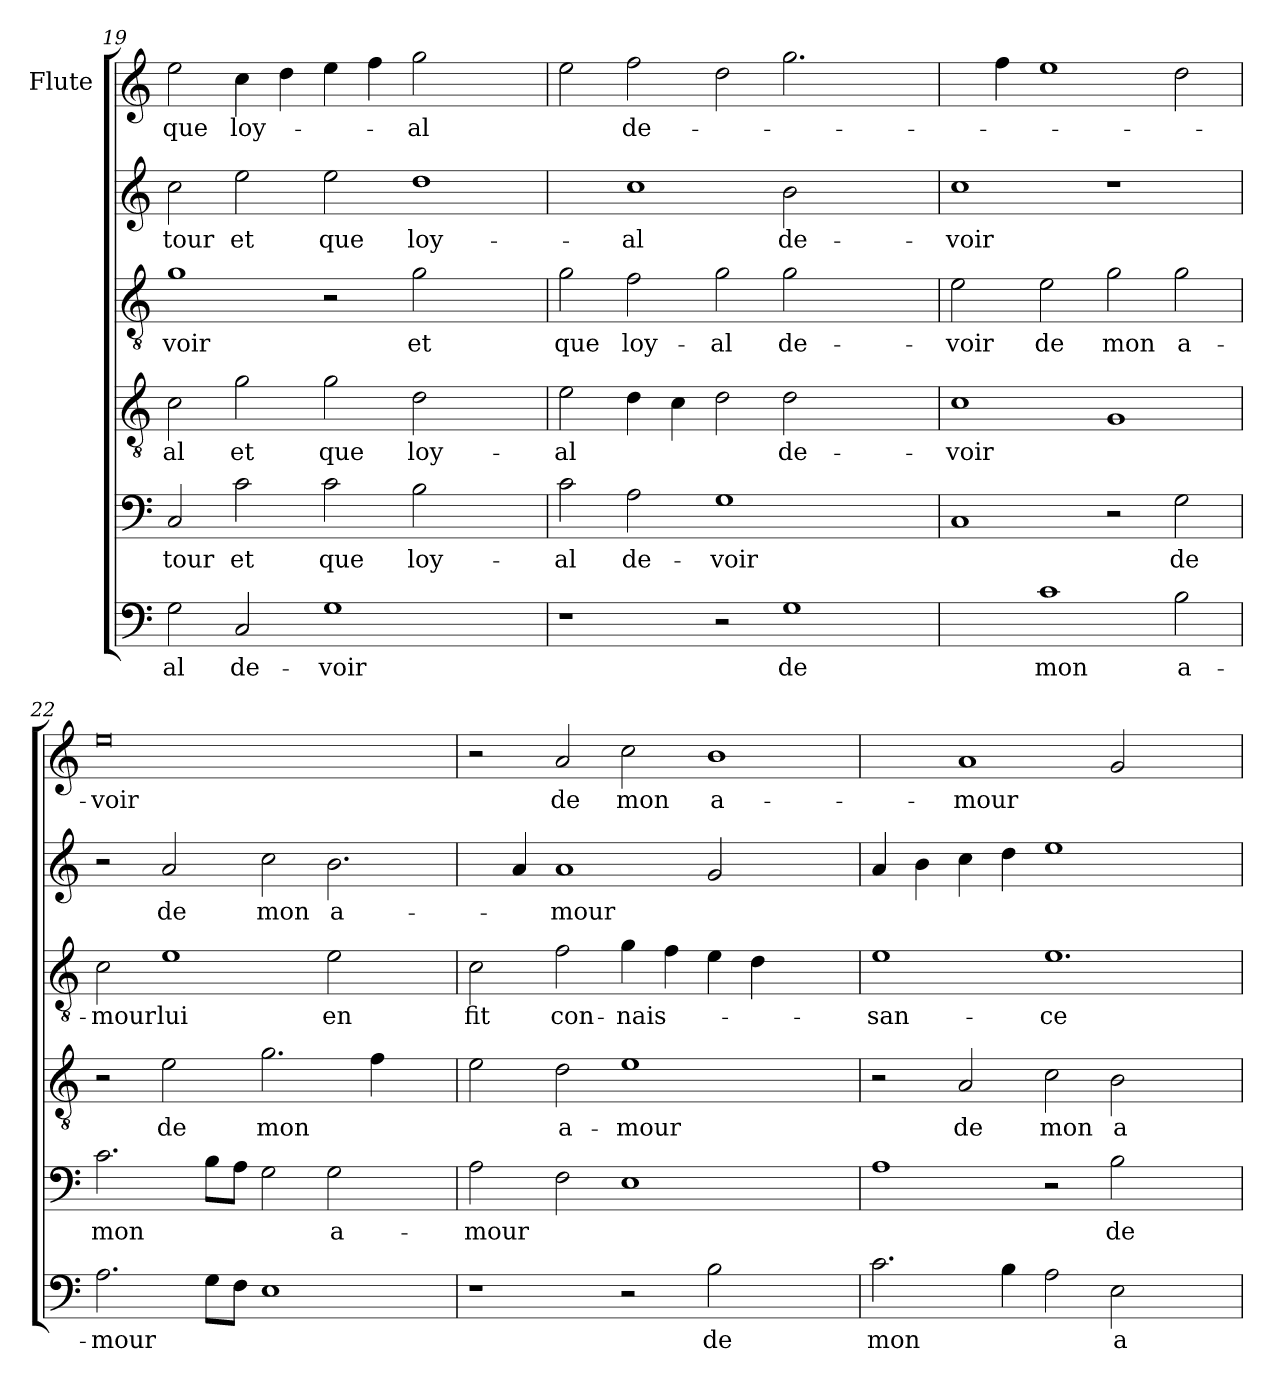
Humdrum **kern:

**kern	**text	**kern	**text	**kern	**text	**kern	**text	**kern	**text	**kern	**text
*part6	*part6	*part5	*part5	*part4	*part4	*part3	*part3	*part2	*part2	*part1	*part1
*staff6	*staff6	*staff5	*staff5	*staff4	*staff4	*staff3	*staff3	*staff2	*staff2	*staff1	*staff1
*	*	*	*	*	*	*	*	*	*	*I"Flute	*
*clefF4	*	*clefF4	*	*clefGv2	*	*clefGv2	*	*clefG2	*	*clefG2	*
*k[]	*	*k[]	*	*k[]	*	*k[]	*	*k[]	*	*k[]	*
*C:	*	*C:	*	*C:	*	*C:	*	*C:	*	*C:	*
=19	=19	=19	=19	=19	=19	=19	=19	=19	=19	=19	=19
!	!LO:LY:b	!	!LO:LY:b	!	!LO:LY:b	!	!LO:LY:b	!	!LO:LY:b	!	!LO:LY:b
2G\	-al	2C/	-tour	2c\	-al	1g	-voir	2cc\	-tour	2ee\	que
!	!LO:LY:b	!	!LO:LY:b	!	!LO:LY:b	!	!	!	!LO:LY:b	!	!LO:LY:b
2C/	de-	2c\	et	2g\	et	.	.	2ee\	et	4cc\	loy-
.	.	.	.	.	.	.	.	.	.	4dd\	.
!	!LO:LY:b	!	!LO:LY:b	!	!LO:LY:b	!	!	!	!LO:LY:b	!	!
1G	-voir	2c\	que	2g\	que	2r	.	2ee\	que	4ee\	.
.	.	.	.	.	.	.	.	.	.	4ff\	.
!	!	!	!LO:LY:b	!	!LO:LY:b	!	!LO:LY:b	!	!LO:LY:b	!	!LO:LY:b
.	.	2B\	loy-	2d\	loy-	2g\	et	1dd	loy-	2gg\	-al
2ryy	.	2ryy	.	2ryy	.	2ryy	.	.	.	2ryy	.
=20	=20	=20	=20	=20	=20	=20	=20	=20	=20	=20	=20
!	!	!	!LO:LY:b	!	!LO:LY:b	!	!LO:LY:b	!	!	!	!
1r	.	2c\	-al	2e\	-al	2g\	que	2dd\yy	.	2ee\	.
!	!	!	!LO:LY:b	!	!	!	!LO:LY:b	!	!LO:LY:b	!	!LO:LY:b
.	.	2A\	de-	4d\	.	2f\	loy-	1cc	-al	2ff\	de-
.	.	.	.	4c\	.	.	.	.	.	.	.
!	!	!	!LO:LY:b	!	!	!	!LO:LY:b	!	!	!	!
2r	.	1G	-voir	2d\	.	2g\	-al	.	.	2dd\	.
!	!LO:LY:b	!	!	!	!LO:LY:b	!	!LO:LY:b	!	!LO:LY:b	!	!
1G	de	.	.	2d\	de-	2g\	de-	2b\	de-	2.gg\	.
.	.	2ryy	.	2ryy	.	2ryy	.	2ryy	.	.	.
.	.	.	.	.	.	.	.	.	.	4ryy	.
!!LO:LB:g=z
=21	=21	=21	=21	=21	=21	=21	=21	=21	=21	=21	=21
!	!	!	!	!	!LO:LY:b	!	!LO:LY:b	!	!LO:LY:b	!	!
2G\yy	.	1C	.	1c	-voir	2e\	-voir	1cc	-voir	4gg\yy	.
.	.	.	.	.	.	.	.	.	.	4ff\	.
!	!LO:LY:b	!	!	!	!	!	!LO:LY:b	!	!	!	!
1c	mon	.	.	.	.	2e\	de	.	.	1ee	.
!	!	!	!	!	!	!	!LO:LY:b	!	!	!	!
.	.	2r	.	1G	.	2g\	mon	1r	.	.	.
!	!LO:LY:b	!	!LO:LY:b	!	!	!	!LO:LY:b	!	!	!	!
2B\	a-	2G\	de	.	.	2g\	a-	.	.	2dd\	.
=22	=22	=22	=22	=22	=22	=22	=22	=22	=22	=22	=22
!	!LO:LY:b	!	!LO:LY:b	!	!	!	!LO:LY:b	!	!	!	!LO:LY:b
2.A\	-mour	2.c\	mon	2r	.	2c\	-mour	2r	.	0ee	-voir
!	!	!	!	!	!LO:LY:b	!	!LO:LY:b	!	!LO:LY:b	!	!
.	.	.	.	2e\	de	1e	lui	2a/	de	.	.
8G\L	.	8B\L	.	.	.	.	.	.	.	.	.
8F\J	.	8A\J	.	.	.	.	.	.	.	.	.
!	!	!	!	!	!LO:LY:b	!	!	!	!LO:LY:b	!	!
1E	.	2G\	.	2.g\	mon	.	.	2cc\	mon	.	.
!	!	!	!LO:LY:b	!	!	!	!LO:LY:b	!	!LO:LY:b	!	!
.	.	2G\	a-	.	.	2e\	en	2.b\	a-	.	.
.	.	.	.	4f\	.	.	.	.	.	.	.
4ryy	.	4ryy	.	4ryy	.	4ryy	.	.	.	4ryy	.
=23	=23	=23	=23	=23	=23	=23	=23	=23	=23	=23	=23
!	!	!	!LO:LY:b	!	!	!	!LO:LY:b	!	!	!	!
1r	.	2A\	-mour	2e\	.	2c\	fit	4b\yy	.	2r	.
.	.	.	.	.	.	.	.	4a/	.	.	.
!	!	!	!	!	!LO:LY:b	!	!LO:LY:b	!	!LO:LY:b	!	!LO:LY:b
.	.	2F\	.	2d\	a-	2f\	con-	1a	-mour	2a/	de
!	!	!	!	!	!LO:LY:b	!	!LO:LY:b	!	!	!	!LO:LY:b
2r	.	1E	.	1e	-mour	4g\	-nais-	.	.	2cc\	mon
.	.	.	.	.	.	4f\	.	.	.	.	.
!	!LO:LY:b	!	!	!	!	!	!	!	!	!	!LO:LY:b
2B\	de	.	.	.	.	4e\	.	2g/	.	1b	a-
.	.	.	.	.	.	4d\	.	.	.	.	.
2ryy	.	2ryy	.	2ryy	.	2ryy	.	2ryy	.	.	.
=24	=24	=24	=24	=24	=24	=24	=24	=24	=24	=24	=24
!	!LO:LY:b	!	!	!	!	!	!LO:LY:b	!	!	!	!
2.c\	mon	1A	.	2r	.	1e	-san-	4a/	.	2b\yy	.
.	.	.	.	.	.	.	.	4b\	.	.	.
!	!	!	!	!	!LO:LY:b	!	!	!	!	!	!LO:LY:b
.	.	.	.	2A/	de	.	.	4cc\	.	1a	-mour
4B\	.	.	.	.	.	.	.	4dd\	.	.	.
!	!	!	!	!	!LO:LY:b	!	!LO:LY:b	!	!	!	!
2A\	.	2r	.	2c\	mon	1.e	-ce	1ee	.	.	.
!	!LO:LY:b	!	!LO:LY:b	!	!LO:LY:b	!	!	!	!	!	!
2E\	a-	2B\	de	2B\	a-	.	.	.	.	2g/	.
2ryy	.	2ryy	.	2ryy	.	.	.	2ryy	.	2ryy	.
=	=	=	=	=	=	=	=	=	=	=	=
*-	*-	*-	*-	*-	*-	*-	*-	*-	*-	*-	*-
